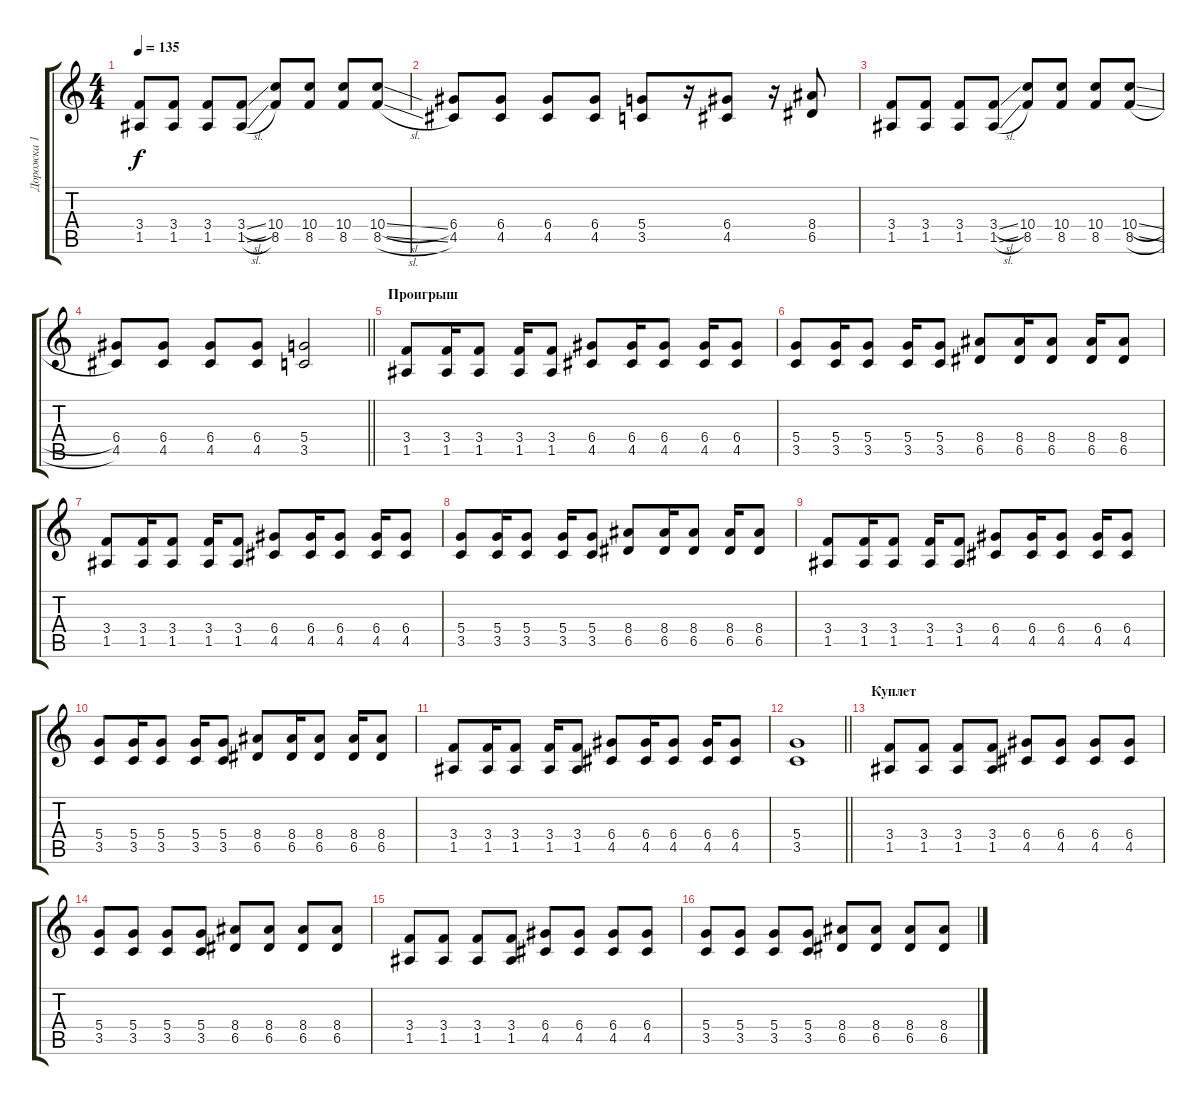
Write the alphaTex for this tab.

\track ("Дорожка 1" "Дорожка 1") {instrument distortionguitar}
\staff {score tabs}
\tuning (E4 B3 G3 D3 A2 E2) {hide}
\ts (4 4)
\tempo 135
\clef g2
\ks c
(3.4 1.5).8{dy f} (3.4 1.5).8 (3.4 1.5).8 (3.4{sl} 1.5{sl}).8 (10.4 8.5).8 (10.4 8.5).8 (10.4 8.5).8 (10.4{sl} 8.5{sl}).8 |
(6.4 4.5).8 (6.4 4.5).8 (6.4 4.5).8 (6.4 4.5).8 (5.4 3.5).8 r.16 (6.4 4.5).8 r.16 (8.4 6.5).8 |
(3.4 1.5).8 (3.4 1.5).8 (3.4 1.5).8 (3.4{sl} 1.5{sl}).8 (10.4 8.5).8 (10.4 8.5).8 (10.4 8.5).8 (10.4{sl} 8.5{sl}).8 |
\barLineRight lightlight
(6.4 4.5).8 (6.4 4.5).8 (6.4 4.5).8 (6.4 4.5).8 (5.4 3.5).2 |
\section ("" "Проигрыш")
(3.4 1.5).8 (3.4 1.5).16 (3.4 1.5).8 (3.4 1.5).16 (3.4 1.5).8 (6.4 4.5).8 (6.4 4.5).16 (6.4 4.5).8 (6.4 4.5).16 (6.4 4.5).8 |
(5.4 3.5).8 (5.4 3.5).16 (5.4 3.5).8 (5.4 3.5).16 (5.4 3.5).8 (8.4 6.5).8 (8.4 6.5).16 (8.4 6.5).8 (8.4 6.5).16 (8.4 6.5).8 |
(3.4 1.5).8 (3.4 1.5).16 (3.4 1.5).8 (3.4 1.5).16 (3.4 1.5).8 (6.4 4.5).8 (6.4 4.5).16 (6.4 4.5).8 (6.4 4.5).16 (6.4 4.5).8 |
(5.4 3.5).8 (5.4 3.5).16 (5.4 3.5).8 (5.4 3.5).16 (5.4 3.5).8 (8.4 6.5).8 (8.4 6.5).16 (8.4 6.5).8 (8.4 6.5).16 (8.4 6.5).8 |
(3.4 1.5).8 (3.4 1.5).16 (3.4 1.5).8 (3.4 1.5).16 (3.4 1.5).8 (6.4 4.5).8 (6.4 4.5).16 (6.4 4.5).8 (6.4 4.5).16 (6.4 4.5).8 |
(5.4 3.5).8 (5.4 3.5).16 (5.4 3.5).8 (5.4 3.5).16 (5.4 3.5).8 (8.4 6.5).8 (8.4 6.5).16 (8.4 6.5).8 (8.4 6.5).16 (8.4 6.5).8 |
(3.4 1.5).8 (3.4 1.5).16 (3.4 1.5).8 (3.4 1.5).16 (3.4 1.5).8 (6.4 4.5).8 (6.4 4.5).16 (6.4 4.5).8 (6.4 4.5).16 (6.4 4.5).8 |
\barLineRight lightlight
(5.4 3.5).1 |
\section ("" "Куплет")
(3.4 1.5).8 (3.4 1.5).8 (3.4 1.5).8 (3.4 1.5).8 (6.4 4.5).8 (6.4 4.5).8 (6.4 4.5).8 (6.4 4.5).8 |
(5.4 3.5).8 (5.4 3.5).8 (5.4 3.5).8 (5.4 3.5).8 (8.4 6.5).8 (8.4 6.5).8 (8.4 6.5).8 (8.4 6.5).8 |
(3.4 1.5).8 (3.4 1.5).8 (3.4 1.5).8 (3.4 1.5).8 (6.4 4.5).8 (6.4 4.5).8 (6.4 4.5).8 (6.4 4.5).8 |
(5.4 3.5).8 (5.4 3.5).8 (5.4 3.5).8 (5.4 3.5).8 (8.4 6.5).8 (8.4 6.5).8 (8.4 6.5).8 (8.4 6.5).8
